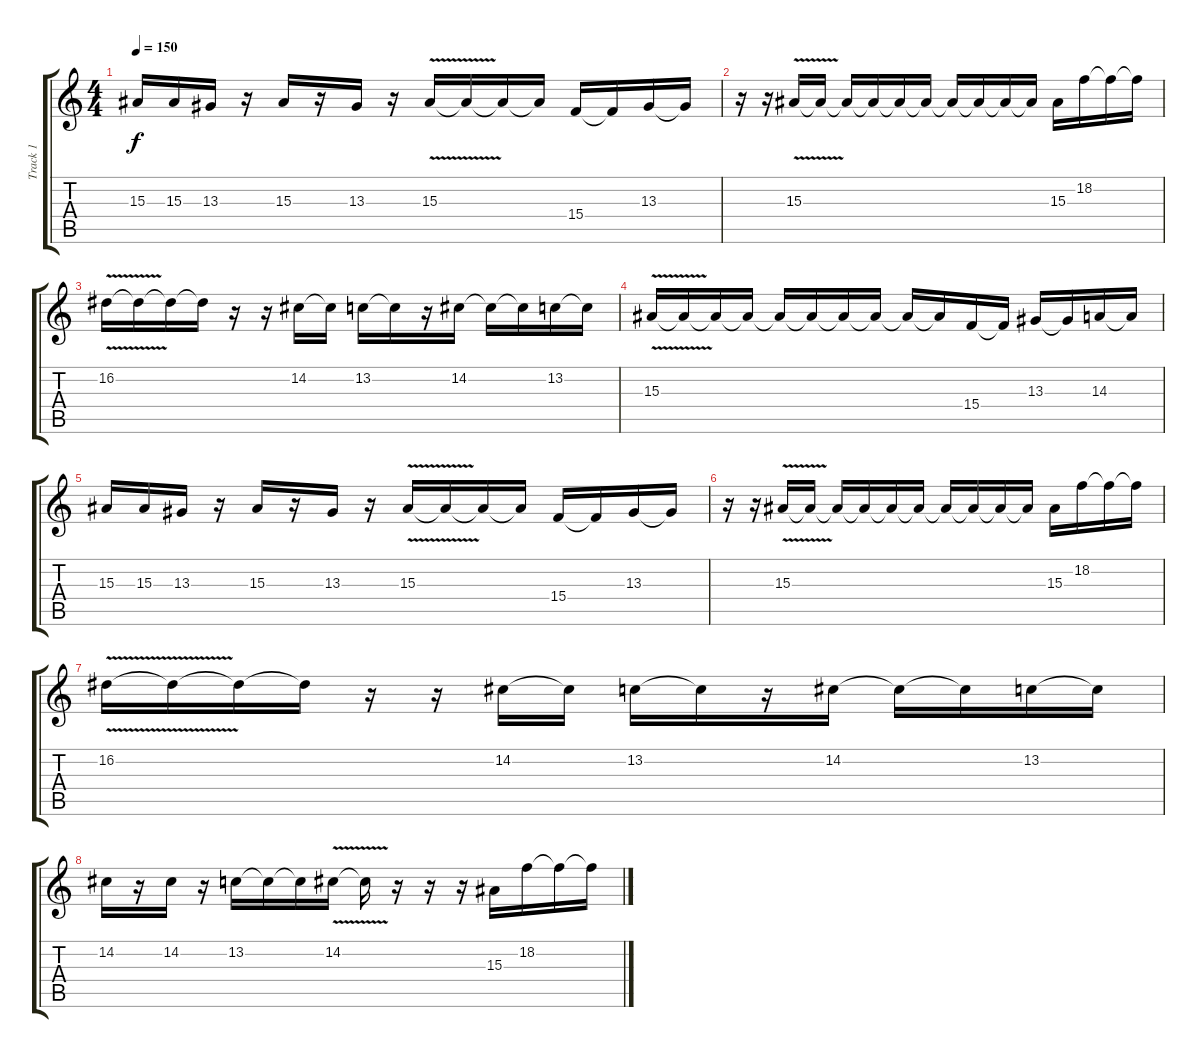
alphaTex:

\track ("Track 1" "Track 1") {instrument lead5charang}
\staff {score tabs}
\tuning (E4 B3 G3 D3 A2 E2) {hide}
\ts (4 4)
\tempo 150
\clef g2
\ks c
15.3.16{dy f} 15.3.16 13.3.16 r.16 15.3.16 r.16 13.3.16 r.16 15.3{v}.16 15.3{t}.16 15.3{t}.16 15.3{t}.16 15.4.16 15.4{t}.16 13.3.16 13.3{t}.16 |
r.16 r.16 15.3{v}.16 15.3{t}.16 15.3{t}.16 15.3{t}.16 15.3{t}.16 15.3{t}.16 15.3{t}.16 15.3{t}.16 15.3{t}.16 15.3{t}.16 15.3.16 18.2.16 18.2{t}.16 18.2{t}.16 |
16.2{v}.16 16.2{t}.16 16.2{t}.16 16.2{t}.16 r.16 r.16 14.2.16 14.2{t}.16 13.2.16 13.2{t}.16 r.16 14.2.16 14.2{t}.16 14.2{t}.16 13.2.16 13.2{t}.16 |
15.3{v}.16 15.3{t}.16 15.3{t}.16 15.3{t}.16 15.3{t}.16 15.3{t}.16 15.3{t}.16 15.3{t}.16 15.3{t}.16 15.3{t}.16 15.4.16 15.4{t}.16 13.3.16 13.3{t}.16 14.3.16 14.3{t}.16 |
15.3.16 15.3.16 13.3.16 r.16 15.3.16 r.16 13.3.16 r.16 15.3{v}.16 15.3{t}.16 15.3{t}.16 15.3{t}.16 15.4.16 15.4{t}.16 13.3.16 13.3{t}.16 |
r.16 r.16 15.3{v}.16 15.3{t}.16 15.3{t}.16 15.3{t}.16 15.3{t}.16 15.3{t}.16 15.3{t}.16 15.3{t}.16 15.3{t}.16 15.3{t}.16 15.3.16 18.2.16 18.2{t}.16 18.2{t}.16 |
16.2{v}.16 16.2{t}.16 16.2{t}.16 16.2{t}.16 r.16 r.16 14.2.16 14.2{t}.16 13.2.16 13.2{t}.16 r.16 14.2.16 14.2{t}.16 14.2{t}.16 13.2.16 13.2{t}.16 |
14.2.16 r.16 14.2.16 r.16 13.2.16 13.2{t}.16 13.2{t}.16 14.2{v}.16 14.2{t}.16 r.16 r.16 r.16 15.3.16 18.2.16 18.2{t}.16 18.2{t}.16
